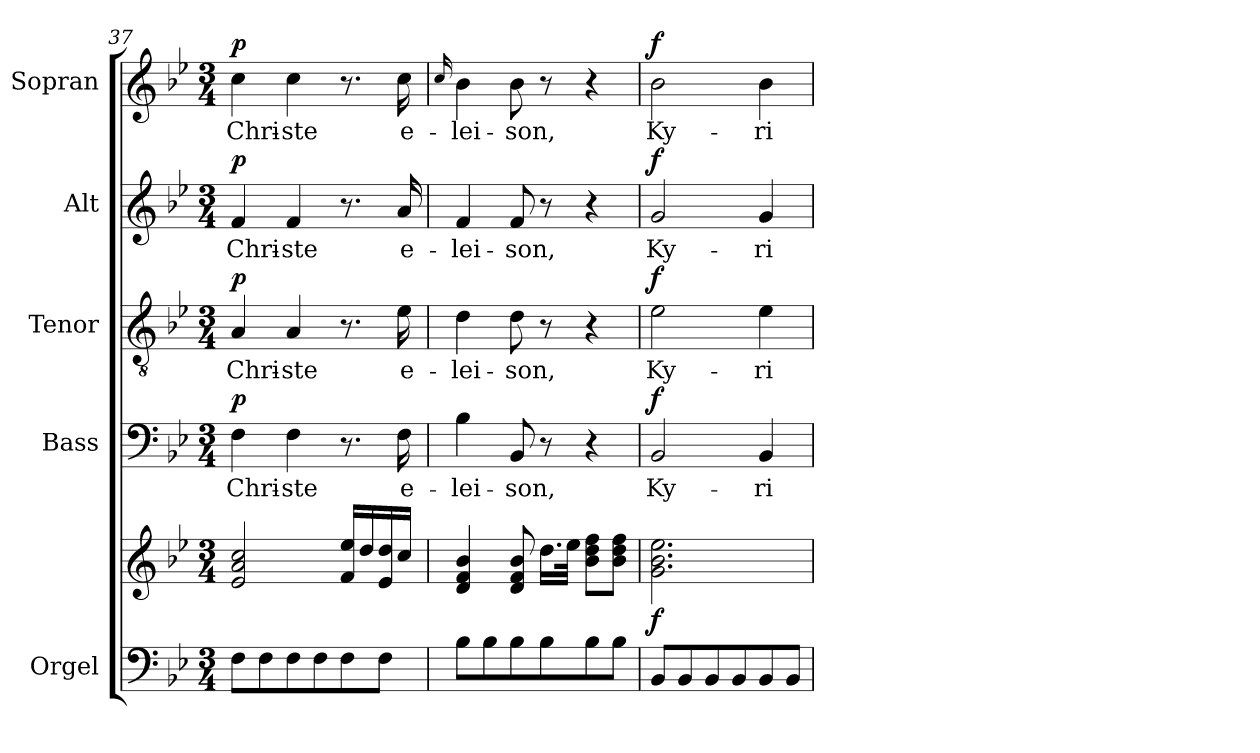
**kern	**kern	**dynam	**kern	**text	**dynam	**kern	**text	**dynam	**kern	**text	**dynam	**kern	**text	**dynam
*part5	*part5	*part5	*part4	*part4	*part4	*part3	*part3	*part3	*part2	*part2	*part2	*part1	*part1	*part1
*staff6	*staff5	*staff5/6	*staff4	*staff4	*staff4	*staff3	*staff3	*staff3	*staff2	*staff2	*staff2	*staff1	*staff1	*staff1
*I"Orgel	*	*	*I"Bass	*	*	*I"Tenor	*	*	*I"Alt	*	*	*I"Sopran	*	*
*I'Org.	*	*	*I'B.	*	*	*I'T.	*	*	*I'A.	*	*	*I'S.	*	*
*clefF4	*clefG2	*	*clefF4	*	*	*clefGv2	*	*	*clefG2	*	*	*clefG2	*	*
*k[b-e-]	*k[b-e-]	*	*k[b-e-]	*	*	*k[b-e-]	*	*	*k[b-e-]	*	*	*k[b-e-]	*	*
*B-:	*B-:	*	*B-:	*	*	*B-:	*	*	*B-:	*	*	*B-:	*	*
*M3/4	*M3/4	*	*M3/4	*	*	*M3/4	*	*	*M3/4	*	*	*M3/4	*	*
=37	=37	=37	=37	=37	=37	=37	=37	=37	=37	=37	=37	=37	=37	=37
!	!	!	!	!LO:LY:b	!LO:DY:a	!	!LO:LY:b	!LO:DY:a	!	!LO:LY:b	!LO:DY:a	!	!LO:LY:b	!LO:DY:a
8F\L	2e-/ 2a/ 2cc/	.	4F\	Chri-	p	4A/	Chri-	p	4f/	Chri-	p	4cc\	Chri-	p
8F\	.	.	.	.	.	.	.	.	.	.	.	.	.	.
!	!	!	!	!LO:LY:b	!	!	!LO:LY:b	!	!	!LO:LY:b	!	!	!LO:LY:b	!
8F\	.	.	4F\	-ste	.	4A/	-ste	.	4f/	-ste	.	4cc\	-ste	.
8F\	.	.	.	.	.	.	.	.	.	.	.	.	.	.
8F\	16f/ 16ee-/LL	.	8.r	.	.	8.r	.	.	8.r	.	.	8.r	.	.
.	16dd/	.	.	.	.	.	.	.	.	.	.	.	.	.
8F\J	16e-/ 16dd/	.	.	.	.	.	.	.	.	.	.	.	.	.
!	!	!	!	!LO:LY:b	!	!	!LO:LY:b	!	!	!LO:LY:b	!	!	!LO:LY:b	!
.	16cc/JJ	.	16F\	e-	.	16e-\	e-	.	16a/	e-	.	16cc\	e-	.
=38	=38	=38	=38	=38	=38	=38	=38	=38	=38	=38	=38	=38	=38	=38
.	.	.	.	.	.	.	.	.	.	.	.	16qqcc/	.	.
!	!	!	!	!LO:LY:b	!	!	!LO:LY:b	!	!	!LO:LY:b	!	!	!LO:LY:b	!
8B-\L	4d/ 4f/ 4b-/	.	4B-\	-lei-	.	4d\	-lei-	.	4f/	-lei-	.	4b-\	-lei-	.
8B-\	.	.	.	.	.	.	.	.	.	.	.	.	.	.
!	!	!	!	!LO:LY:b	!	!	!LO:LY:b	!	!	!LO:LY:b	!	!	!LO:LY:b	!
8B-\	8d/ 8f/ 8b-/	.	8BB-/	-son,	.	8d\	-son,	.	8f/	-son,	.	8b-\	-son,	.
8B-\	16.dd\LL	.	8r	.	.	8r	.	.	8r	.	.	8r	.	.
.	32ee-\JJk	.	.	.	.	.	.	.	.	.	.	.	.	.
8B-\	8b-\ 8dd\ 8ff\L	.	4r	.	.	4r	.	.	4r	.	.	4r	.	.
8B-\J	8b-\ 8dd\ 8ff\J	.	.	.	.	.	.	.	.	.	.	.	.	.
=39	=39	=39	=39	=39	=39	=39	=39	=39	=39	=39	=39	=39	=39	=39
!	!	!LO:DY:b	!	!LO:LY:b	!LO:DY:a	!	!LO:LY:b	!LO:DY:a	!	!LO:LY:b	!LO:DY:a	!	!LO:LY:b	!LO:DY:a
8BB-/L	2.g\ 2.b-\ 2.ee-\	f	2BB-/	Ky-	f	2e-\	Ky-	f	2g/	Ky-	f	2b-\	Ky-	f
8BB-/	.	.	.	.	.	.	.	.	.	.	.	.	.	.
8BB-/	.	.	.	.	.	.	.	.	.	.	.	.	.	.
8BB-/	.	.	.	.	.	.	.	.	.	.	.	.	.	.
!	!	!	!	!LO:LY:b	!	!	!LO:LY:b	!	!	!LO:LY:b	!	!	!LO:LY:b	!
8BB-/	.	.	4BB-/	-ri-	.	4e-\	-ri-	.	4g/	-ri-	.	4b-\	-ri-	.
8BB-/J	.	.	.	.	.	.	.	.	.	.	.	.	.	.
=	=	=	=	=	=	=	=	=	=	=	=	=	=	=
*-	*-	*-	*-	*-	*-	*-	*-	*-	*-	*-	*-	*-	*-	*-
